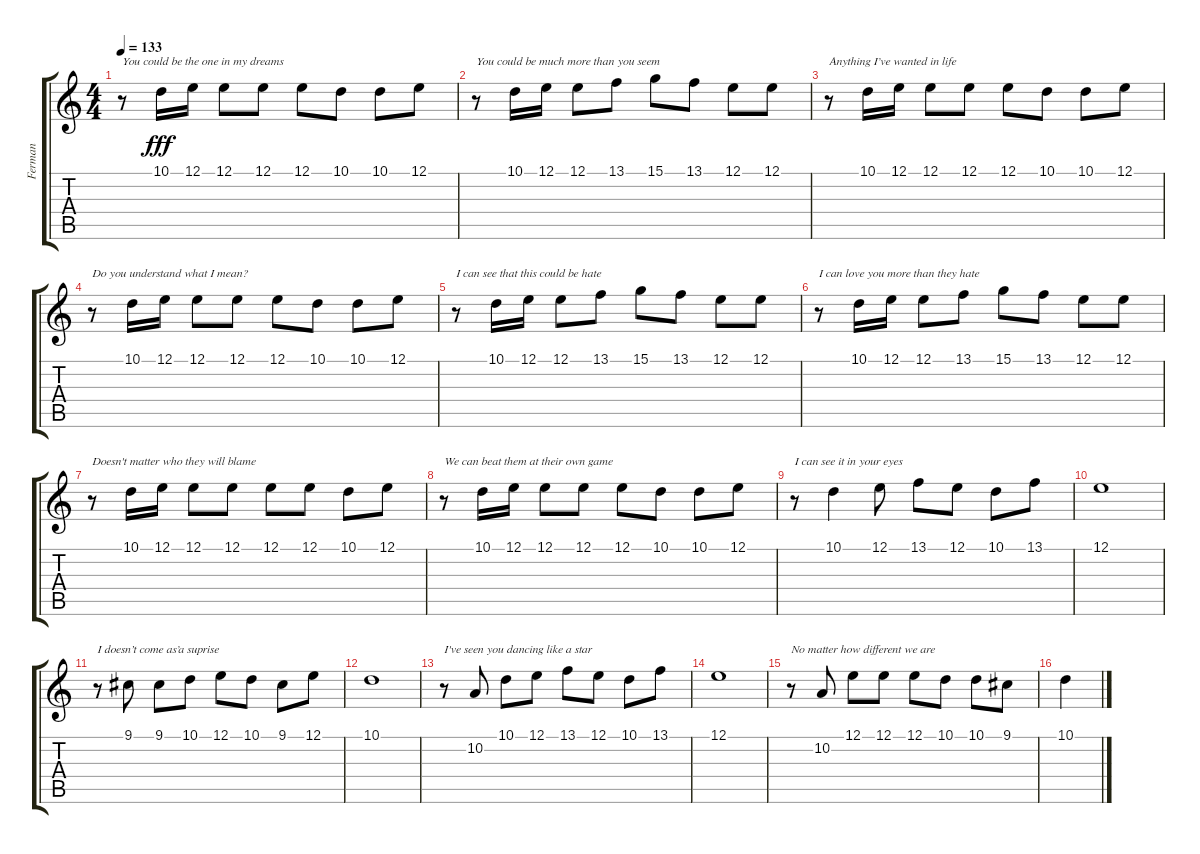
\track ("Ferman" "Ferman") {instrument lead6voice}
\staff {score tabs}
\tuning (E4 B3 G3 D3 A2 E2) {hide}
\ts (4 4)
\tempo 133
\clef g2
\ks c
r.8{txt "You could be the one in my dreams" dy fff} 10.1.16 12.1.16 12.1.8 12.1.8 12.1.8 10.1.8 10.1.8 12.1.8 |
r.8{txt "You could be much more than you seem"} 10.1.16 12.1.16 12.1.8 13.1.8 15.1.8 13.1.8 12.1.8 12.1.8 |
r.8{txt "Anything I’ve wanted in life"} 10.1.16 12.1.16 12.1.8 12.1.8 12.1.8 10.1.8 10.1.8 12.1.8 |
r.8{txt "Do you understand what I mean?"} 10.1.16 12.1.16 12.1.8 12.1.8 12.1.8 10.1.8 10.1.8 12.1.8 |
r.8{txt "I can see that this could be hate"} 10.1.16 12.1.16 12.1.8 13.1.8 15.1.8 13.1.8 12.1.8 12.1.8 |
r.8{txt "I can love you more than they hate"} 10.1.16 12.1.16 12.1.8 13.1.8 15.1.8 13.1.8 12.1.8 12.1.8 |
r.8{txt "Doesn't matter who they will blame"} 10.1.16 12.1.16 12.1.8 12.1.8 12.1.8 12.1.8 10.1.8 12.1.8 |
r.8{txt "We can beat them at their own game"} 10.1.16 12.1.16 12.1.8 12.1.8 12.1.8 10.1.8 10.1.8 12.1.8 |
r.8{txt "I can see it in your eyes"} 10.1.4 12.1.8 13.1.8 12.1.8 10.1.8 13.1.8 |
12.1.1 |
r.8{txt "I doesn’t come as’a suprise"} 9.1.8 9.1.8 10.1.8 12.1.8 10.1.8 9.1.8 12.1.8 |
10.1.1 |
r.8{txt "I've seen you dancing like a star"} 10.2.8 10.1.8 12.1.8 13.1.8 12.1.8 10.1.8 13.1.8 |
12.1.1 |
r.8{txt "No matter how different we are"} 10.2.8 12.1.8 12.1.8 12.1.8 10.1.8 10.1.8 9.1.8 |
10.1.4
